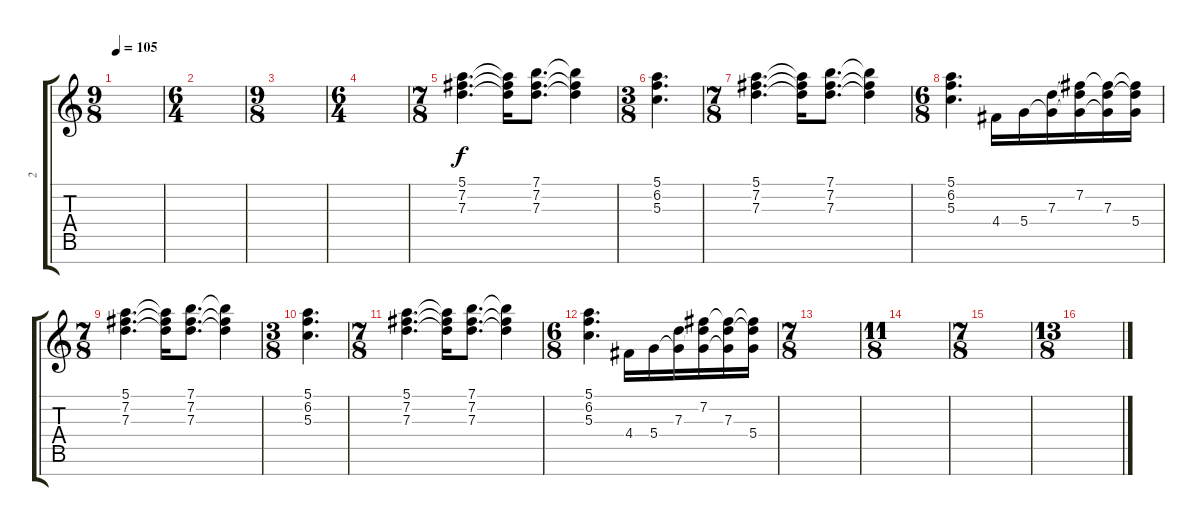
\track ("2" "2") {instrument electricbasspick}
\staff {score tabs}
\tuning (E4 B3 G3 D3 A2 E2 B1) {hide}
\ts (9 8)
\tempo 105
\clef g2
\ks c
|
\ts (6 4)
|
\ts (9 8)
|
\ts (6 4)
|
\ts (7 8)
(5.1 7.2 7.3).4{d volume 6 instrument electricguitarjazz} (5.1{t} 7.2{t} 7.3{t}).16 (7.1 7.2 7.3).8{d} (7.1{t} 7.2{t} 7.3{t}).4 |
\ts (3 8)
(5.1 6.2 5.3).4{d} |
\ts (7 8)
(5.1 7.2 7.3).4{d} (5.1{t} 7.2{t} 7.3{t}).16 (7.1 7.2 7.3).8{d} (7.1{t} 7.2{t} 7.3{t}).4 |
\ts (6 8)
(5.1 6.2 5.3).4{d} 4.4.16 5.4.16 (7.3 5.4{t}).16 (7.2 7.3{t} 5.4{t}).16 (7.2{t} 7.3 5.4{t}).16 (7.2{t} 7.3{t} 5.4).16 |
\ts (7 8)
(5.1 7.2 7.3).4{d} (5.1{t} 7.2{t} 7.3{t}).16 (7.1 7.2 7.3).8{d} (7.1{t} 7.2{t} 7.3{t}).4 |
\ts (3 8)
(5.1 6.2 5.3).4{d} |
\ts (7 8)
(5.1 7.2 7.3).4{d} (5.1{t} 7.2{t} 7.3{t}).16 (7.1 7.2 7.3).8{d} (7.1{t} 7.2{t} 7.3{t}).4 |
\ts (6 8)
(5.1 6.2 5.3).4{d} 4.4.16 5.4.16 (7.3 5.4{t}).16 (7.2 7.3{t} 5.4{t}).16 (7.2{t} 7.3 5.4{t}).16 (7.2{t} 7.3{t} 5.4).16 |
\ts (7 8)
|
\ts (11 8)
|
\ts (7 8)
|
\ts (13 8)
